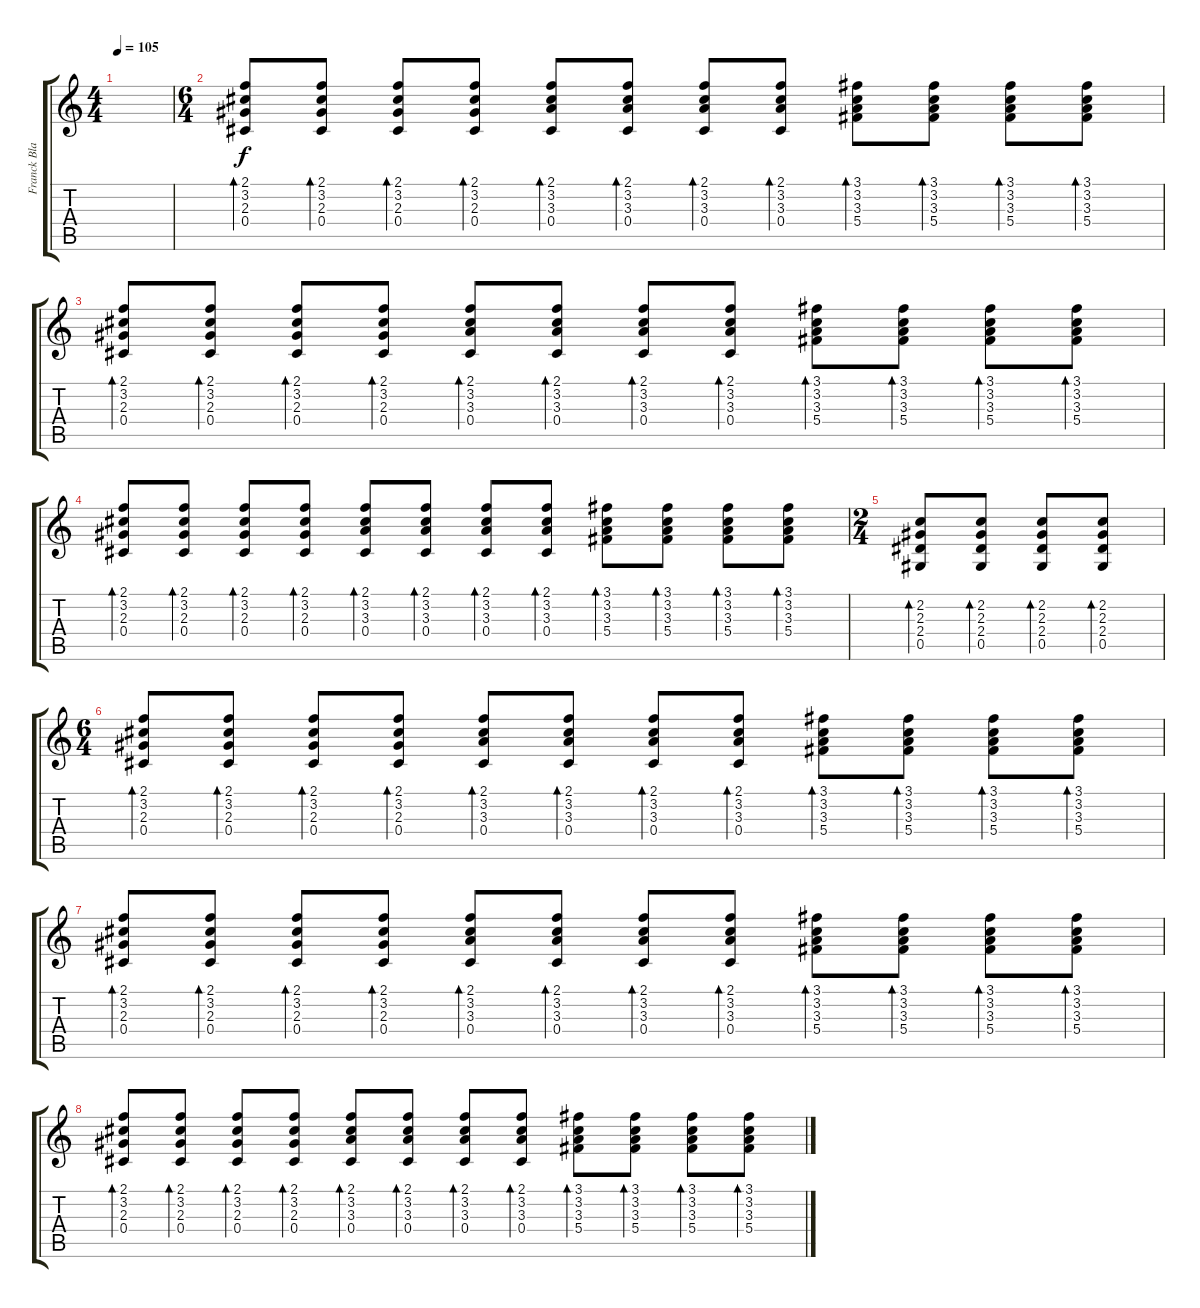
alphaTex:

\track ("Franck Black" "Franck Bla") {instrument acousticguitarsteel}
\staff {score tabs}
\tuning (Eb4 Bb3 Gb3 Db3 Ab2 Eb2) {hide}
\ts (4 4)
\tempo 105
\clef g2
\ks c
|
\ts (6 4)
(2.1 3.2 2.3 0.4).8{bd 60} (2.1 3.2 2.3 0.4).8{bd 60} (2.1 3.2 2.3 0.4).8{bd 60} (2.1 3.2 2.3 0.4).8{bd 60} (2.1 3.2 3.3 0.4).8{bd 60} (2.1 3.2 3.3 0.4).8{bd 60} (2.1 3.2 3.3 0.4).8{bd 60} (2.1 3.2 3.3 0.4).8{bd 60} (3.1 3.2 3.3 5.4).8{bd 60} (3.1 3.2 3.3 5.4).8{bd 60} (3.1 3.2 3.3 5.4).8{bd 60} (3.1 3.2 3.3 5.4).8{bd 60} |
(2.1 3.2 2.3 0.4).8{bd 60} (2.1 3.2 2.3 0.4).8{bd 60} (2.1 3.2 2.3 0.4).8{bd 60} (2.1 3.2 2.3 0.4).8{bd 60} (2.1 3.2 3.3 0.4).8{bd 60} (2.1 3.2 3.3 0.4).8{bd 60} (2.1 3.2 3.3 0.4).8{bd 60} (2.1 3.2 3.3 0.4).8{bd 60} (3.1 3.2 3.3 5.4).8{bd 60} (3.1 3.2 3.3 5.4).8{bd 60} (3.1 3.2 3.3 5.4).8{bd 60} (3.1 3.2 3.3 5.4).8{bd 60} |
(2.1 3.2 2.3 0.4).8{bd 60} (2.1 3.2 2.3 0.4).8{bd 60} (2.1 3.2 2.3 0.4).8{bd 60} (2.1 3.2 2.3 0.4).8{bd 60} (2.1 3.2 3.3 0.4).8{bd 60} (2.1 3.2 3.3 0.4).8{bd 60} (2.1 3.2 3.3 0.4).8{bd 60} (2.1 3.2 3.3 0.4).8{bd 60} (3.1 3.2 3.3 5.4).8{bd 60} (3.1 3.2 3.3 5.4).8{bd 60} (3.1 3.2 3.3 5.4).8{bd 60} (3.1 3.2 3.3 5.4).8{bd 60} |
\ts (2 4)
(2.2 2.3 2.4 0.5).8{bd 60} (2.2 2.3 2.4 0.5).8{bd 60} (2.2 2.3 2.4 0.5).8{bd 60} (2.2 2.3 2.4 0.5).8{bd 60} |
\ts (6 4)
(2.1 3.2 2.3 0.4).8{bd 60} (2.1 3.2 2.3 0.4).8{bd 60} (2.1 3.2 2.3 0.4).8{bd 60} (2.1 3.2 2.3 0.4).8{bd 60} (2.1 3.2 3.3 0.4).8{bd 60} (2.1 3.2 3.3 0.4).8{bd 60} (2.1 3.2 3.3 0.4).8{bd 60} (2.1 3.2 3.3 0.4).8{bd 60} (3.1 3.2 3.3 5.4).8{bd 60} (3.1 3.2 3.3 5.4).8{bd 60} (3.1 3.2 3.3 5.4).8{bd 60} (3.1 3.2 3.3 5.4).8{bd 60} |
(2.1 3.2 2.3 0.4).8{bd 60} (2.1 3.2 2.3 0.4).8{bd 60} (2.1 3.2 2.3 0.4).8{bd 60} (2.1 3.2 2.3 0.4).8{bd 60} (2.1 3.2 3.3 0.4).8{bd 60} (2.1 3.2 3.3 0.4).8{bd 60} (2.1 3.2 3.3 0.4).8{bd 60} (2.1 3.2 3.3 0.4).8{bd 60} (3.1 3.2 3.3 5.4).8{bd 60} (3.1 3.2 3.3 5.4).8{bd 60} (3.1 3.2 3.3 5.4).8{bd 60} (3.1 3.2 3.3 5.4).8{bd 60} |
(2.1 3.2 2.3 0.4).8{bd 60} (2.1 3.2 2.3 0.4).8{bd 60} (2.1 3.2 2.3 0.4).8{bd 60} (2.1 3.2 2.3 0.4).8{bd 60} (2.1 3.2 3.3 0.4).8{bd 60} (2.1 3.2 3.3 0.4).8{bd 60} (2.1 3.2 3.3 0.4).8{bd 60} (2.1 3.2 3.3 0.4).8{bd 60} (3.1 3.2 3.3 5.4).8{bd 60} (3.1 3.2 3.3 5.4).8{bd 60} (3.1 3.2 3.3 5.4).8{bd 60} (3.1 3.2 3.3 5.4).8{bd 60}
